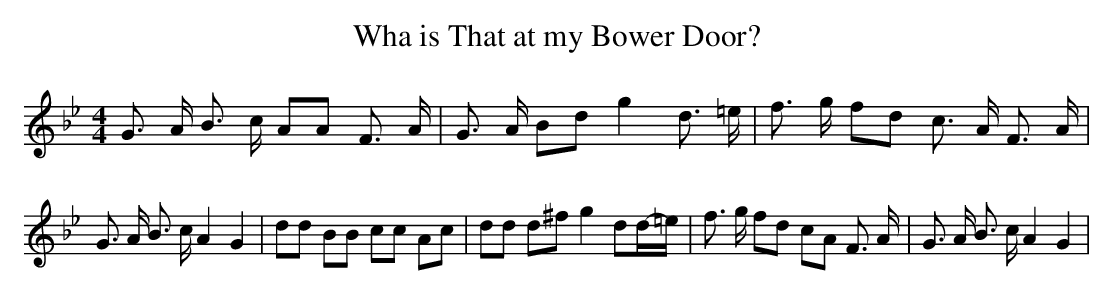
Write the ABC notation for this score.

X:1
T:Wha is That at my Bower Door?
M:4/4
L:1/8
K:Bb
 G3/2 A/2 B3/2 c/2 AA F3/2 A/2| G3/2 A/2 Bd g2 d3/2 =e/2| f3/2 g/2 fd c3/2 A/2 F3/2 A/2|\
 G3/2 A/2 B3/2 c/2 A2 G2| dd BB cc Ac| dd d^f g2 dd/2-=e/2| f3/2 g/2 fd cA F3/2 A/2|\
 G3/2 A/2 B3/2 c/2 A2 G2|
